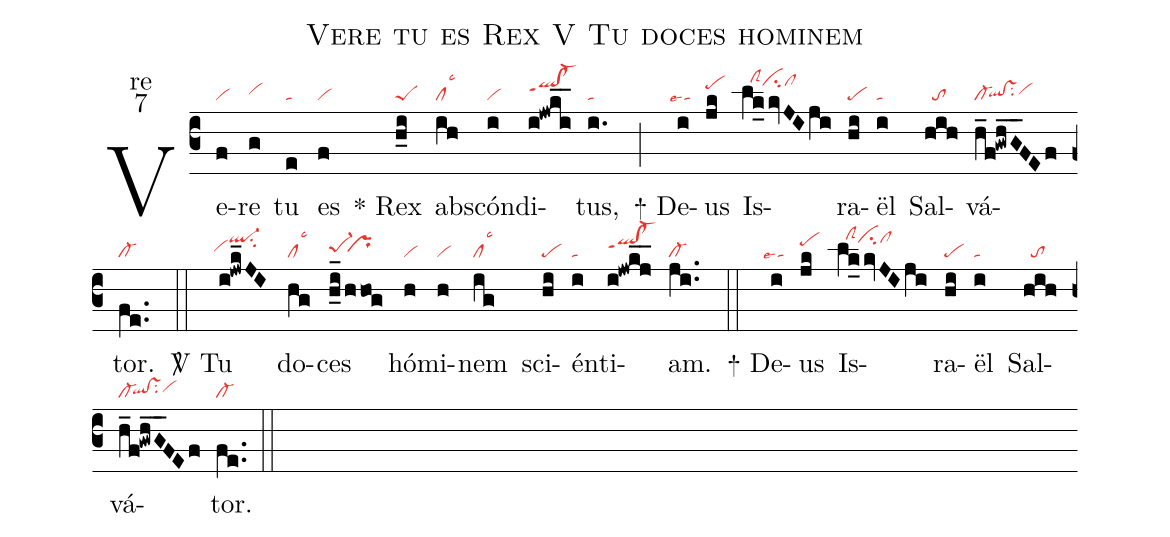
name:Vere tu es Rex V Tu doces hominem;
office-part:re;
mode:7;
nabc-lines:1;
%%
(c3) Ve(f|vi)re(g|vihh) tu(e|ta) es(f|vi) <sp>*</sp> Rex(h_i|peS) ab(ih|cllsc3)scón(i|vi)di(i!jwki__|qlhi!cl-hippt1)tus,(i.|ta) (;)
<sp>+</sp> De(i|``talse4)us(jk|pehj) Is(lk_kvJIji|//clShlcihkclhk)ra(hi|pe)ël(i|ta) Sal(hih|//to)vá(h_f!gwhG__FEf|cl-`qlhg!vshgsu2vihh)tor.(fe..|cl-) (::)

<sp>V/</sp> Tu(i!jwk_JI|`vihhql-hksu2) do(hg|cllsc3)ces(h_i_/hhog|pe-1hh``prhh) hó(h|vi)mi(h|vi)nem(ig|cllsc3) sci(hi|pe)én(i|ta)ti(i!jwkj__|qlhi!cl-hippt1)am.(ji..|cl-) (::)
<sp>+</sp> De(i|``talse4)us(jk|pehj) Is(lk_kvJIji|//clShlcihkclhk)ra(hi|pe)ël(i|ta) Sal(hih|//to)vá(h_f!gwhG__FEf|cl-`qlhg!vshgsu2vihh)tor.(fe..|cl-) (::)
